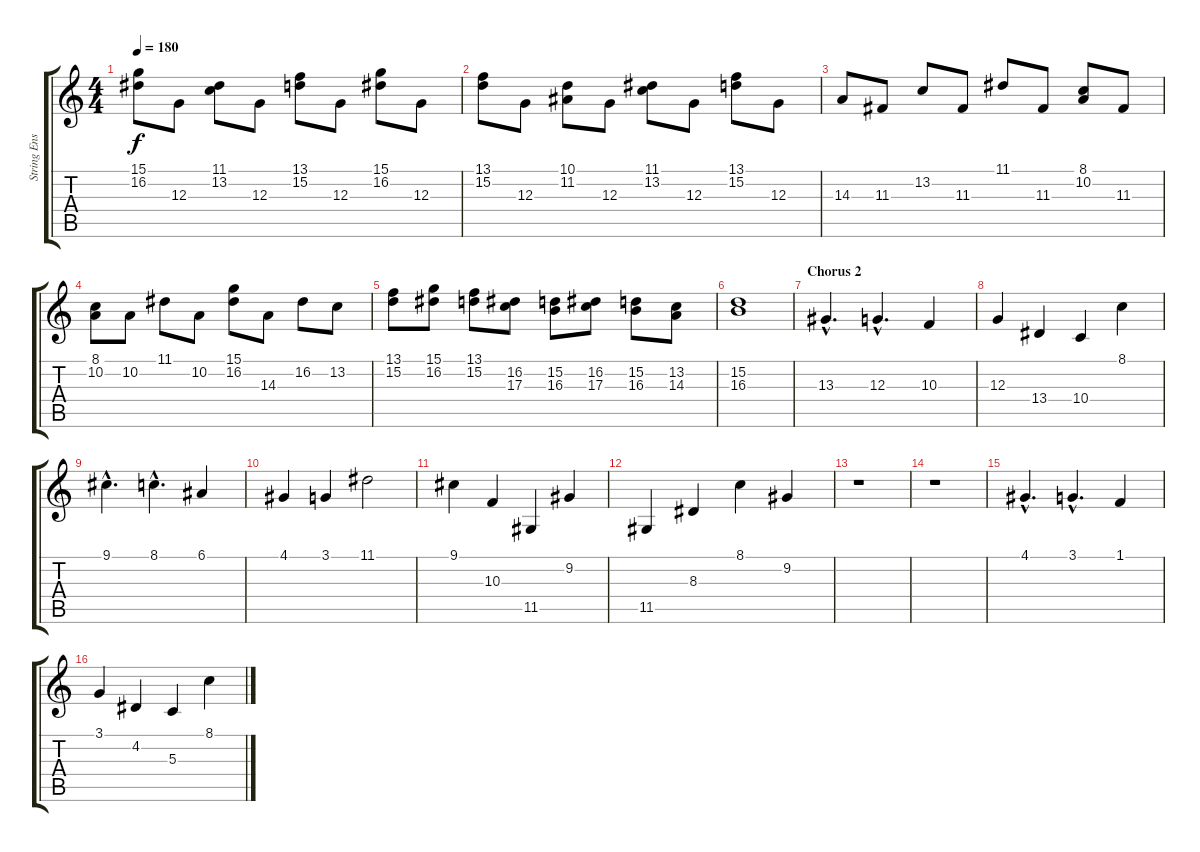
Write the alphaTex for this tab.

\track ("String Ensemble 1" "String Ens") {instrument stringensemble1}
\staff {score tabs}
\tuning (E4 B3 G3 D3 A2 E2) {hide}
\ts (4 4)
\tempo 180
\clef g2
\ks c
(15.1 16.2).8{dy f} 12.3.8 (11.1 13.2).8 12.3.8 (13.1 15.2).8 12.3.8 (15.1 16.2).8 12.3.8 |
(13.1 15.2).8 12.3.8 (10.1 11.2).8 12.3.8 (11.1 13.2).8 12.3.8 (13.1 15.2).8 12.3.8 |
14.3.8 11.3.8 13.2.8 11.3.8 11.1.8 11.3.8 (8.1 10.2).8 11.3.8 |
(8.1 10.2).8 10.2.8 11.1.8 10.2.8 (15.1 16.2).8 14.3.8 16.2.8 13.2.8 |
(13.1 15.2).8 (15.1 16.2).8 (13.1 15.2).8 (16.2 17.3).8 (15.2 16.3).8 (16.2 17.3).8 (15.2 16.3).8 (13.2 14.3).8 |
(15.2 16.3).1 |
\section ("" "Chorus 2")
13.3{hac}.4{d} 12.3{hac}.4{d} 10.3.4 |
12.3.4 13.4.4 10.4.4 8.1.4 |
9.1{hac}.4{d} 8.1{hac}.4{d} 6.1.4 |
4.1.4 3.1.4 11.1.2 |
9.1.4 10.3.4 11.5.4 9.2.4 |
11.5.4 8.3.4 8.1.4 9.2.4 |
r.1 |
r.1 |
4.1{hac}.4{d} 3.1{hac}.4{d} 1.1.4 |
3.1.4 4.2.4 5.3.4 8.1.4
